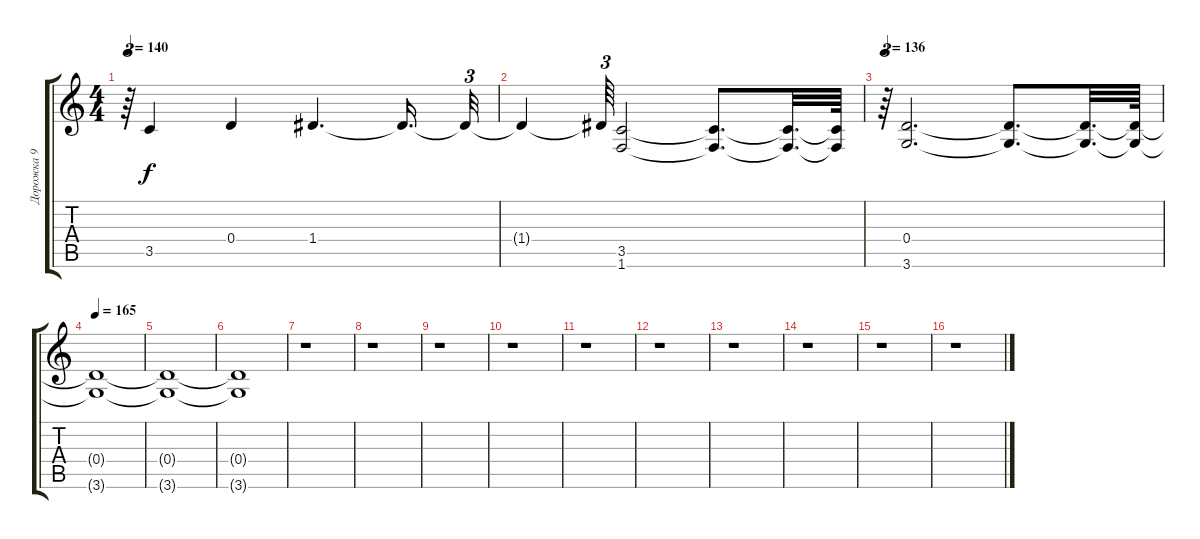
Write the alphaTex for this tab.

\track ("Дорожка 9" "Дорожка 9") {instrument overdrivenguitar}
\staff {score tabs}
\tuning (E4 B3 G3 D3 A2 E2) {hide}
\ts (4 4)
\tempo 140
\clef g2
\ks c
r.64{tu (3 2) dy f} 3.5.4 0.4.4 1.4.4{d} 1.4{t}.16{d} 1.4{t}.32{tu (3 2)} |
1.4{t}.4 1.4{t}.64{tu (3 2)} (3.5 1.6).2 (3.5{t} 1.6{t}).8{d} (3.5{t} 1.6{t}).32{d} (3.5{t} 1.6{t}).64 |
\tempo 136
r.64{tu (3 2)} (0.4 3.6).2{d} (0.4{t} 3.6{t}).8{d} (0.4{t} 3.6{t}).32{d} (0.4{t} 3.6{t}).64 |
\tempo 165
(0.4{t} 3.6{t}).1 |
(0.4{t} 3.6{t}).1 |
(0.4{t} 3.6{t}).1 |
r.1 |
r.1 |
r.1 |
r.1 |
r.1 |
r.1 |
r.1 |
r.1 |
r.1 |
r.1
